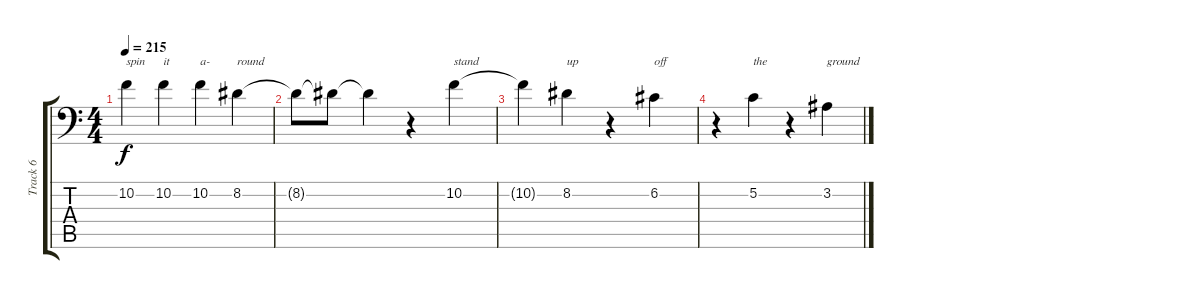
\track ("Track 6" "Track 6") {instrument bassoon}
\staff {score tabs}
\tuning (C4 G3 Eb3 Bb2 F2 Bb1) {hide}
\ts (4 4)
\tempo 215
\clef f4
\ks c
10.2.4{txt "spin" dy f} 10.2.4{txt "it"} 10.2.4{txt "a-"} 8.2.4{txt "round"} |
8.2{t}.8 8.2{t}.8 8.2{t}.4 r.4 10.2.4{txt "stand"} |
10.2{t}.4 8.2.4{txt "up"} r.4 6.2.4{txt "off"} |
r.4 5.2.4{txt "the"} r.4 3.2.4{txt "ground"}
